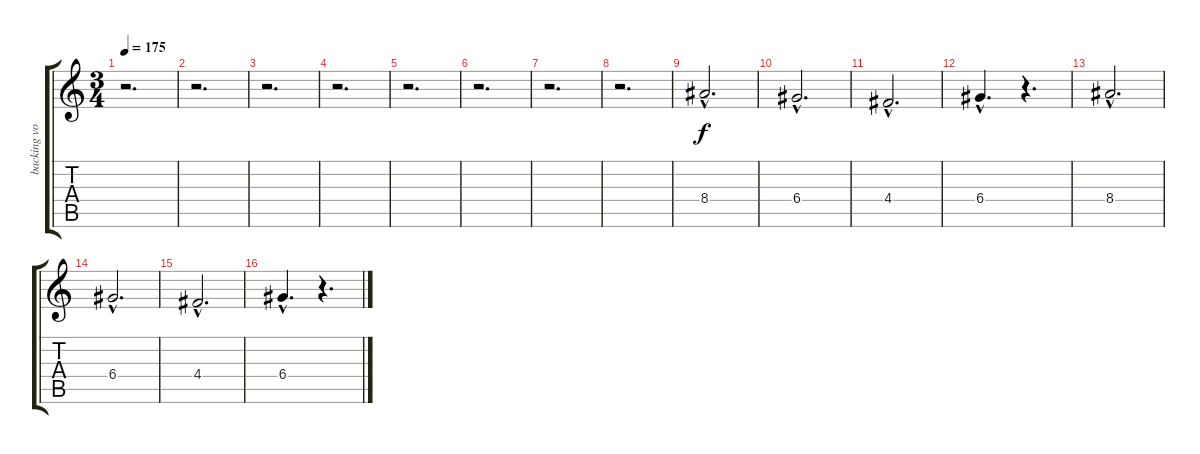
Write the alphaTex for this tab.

\track ("backing vocals" "backing vo") {instrument acousticguitarsteel}
\staff {score tabs}
\tuning (E4 B3 G3 D3 A2 E2) {hide}
\ts (3 4)
\tempo 175
\clef g2
\ks c
r.2{d dy f} |
r.2{d} |
r.2{d} |
r.2{d} |
r.2{d} |
r.2{d} |
r.2{d} |
r.2{d} |
8.4{hac}.2{d} |
6.4{hac}.2{d} |
4.4{hac}.2{d} |
6.4{hac}.4{d} r.4{d} |
8.4{hac}.2{d} |
6.4{hac}.2{d} |
4.4{hac}.2{d} |
6.4{hac}.4{d} r.4{d}
